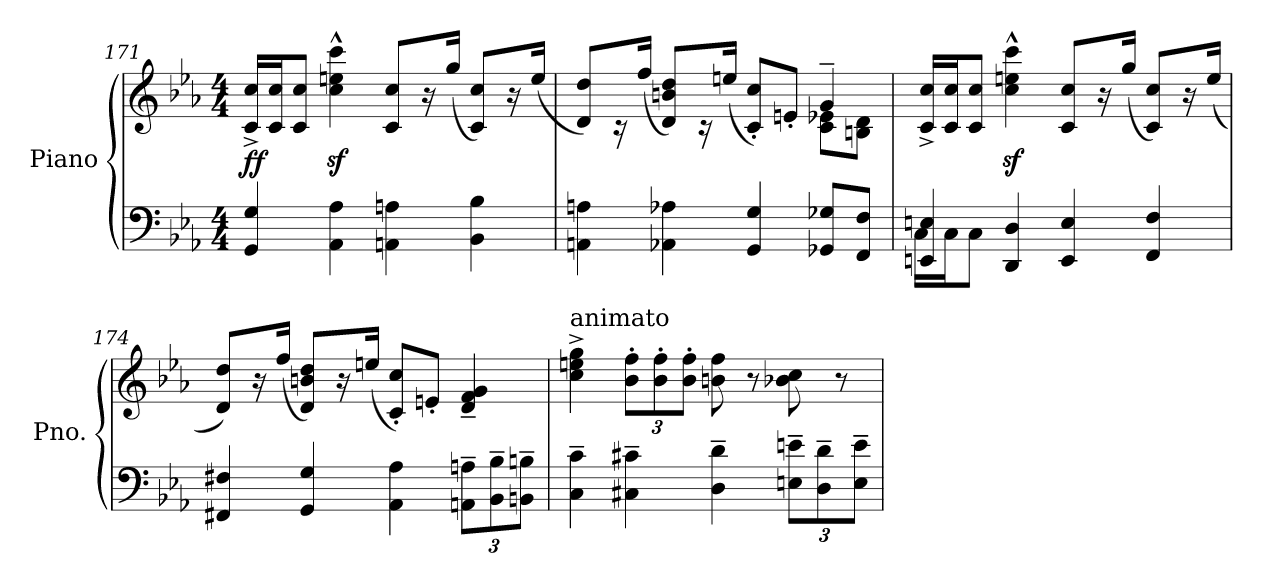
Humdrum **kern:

**kern	**kern	**dynam
*part1	*part1	*part1
*staff2	*staff1	*staff1/2
*I"Piano	*	*
*I'Pno.	*	*
*clefF4	*clefG2	*
*k[b-e-a-]	*k[b-e-a-]	*
*M4/4	*M4/4	*
=171	=171	=171
!	!	!LO:DY:b
4GG/ 4G/	16c/^ 16cc/^LL	ff
.	16c/ 16cc/J	.
.	8c/ 8cc/J	.
4AA-\ 4A-\	4cc\z<^^ 4een\z<^^ 4ccc\z<^^	.
4AAn\ 4An\	8c/ 8cc/L	.
.	16r	.
.	(16gg/Jk	.
4BB-\ 4B-\	8c/ 8cc/L)	.
.	16r	.
.	(16ee/Jk	.
=172	=172	=172
*	*^	*
4AAn\ 4An\	8d/ 8dd/L)	2.ryy	.
.	16rc	.	.
.	(16ff/Jk	.	.
4AA-X\ 4A-X\	8d/ 8bn/ 8dd/L)	.	.
.	16rc	.	.
.	(16een/Jk	.	.
4GG/ 4G/	8c/' 8cc/'L)	.	.
.	8en'/J	.	.
8GG-X/ 8G-X/L	4g~/	8c\ 8e-X\L	.
8FF/ 8F/J	.	8Bn\ 8d\J	.
*	*v	*v	*
!!LO:LB:g=z
=173	=173	=173
*^	*	*
4EEn/ 4En/	16C\LL	16c/^ 16cc/^LL	.
.	16C\J	16c/ 16cc/J	.
.	8C\J	8c/ 8cc/J	.
4DD/ 4D/	4ryy	4cc\z<^^ 4een\z<^^ 4ccc\z<^^	.
4EE/ 4E/	2ryy	8c/ 8cc/L	.
.	.	16r	.
.	.	(16gg/Jk	.
4FF/ 4F/	.	8c/ 8cc/L)	.
.	.	16r	.
.	.	(16ee/Jk	.
*v	*v	*	*
=174	=174	=174
4FF#X/ 4F#X/	8d/ 8dd/L)	.
.	16r	.
.	(16ff/Jk	.
4GG/ 4G/	8d/ 8bn/ 8dd/L)	.
.	16r	.
.	(16een/Jk	.
4AA-\ 4A-\	8c/' 8cc/'L)	.
.	8en'/J	.
*Xbrackettup	*	*
12AAn\~ 12An\~L	4d/~ 4f/~ 4g/~	.
12BB-\~ 12B-\~	.	.
12BBn\~ 12Bn\~J	.	.
=175	=175	=175
!	!LO:TX:a:t=animato	!
4C\~ 4c\~	4cc\^ 4een\^ 4gg\^	.
*	*Xbrackettup	*
4C#X\~ 4c#X\~	12b-\' 12ff\'L	.
.	12b-\' 12ff\'	.
.	12b-\' 12ff\'J	.
4D\~ 4d\~	8bn\ 8ff\	.
.	8r	.
12En\~ 12en\~L	8b-X\ 8cc\	.
12D\~ 12d\~	.	.
.	8r	.
12E\~ 12e\~J	.	.
=	=	=
*-	*-	*-
